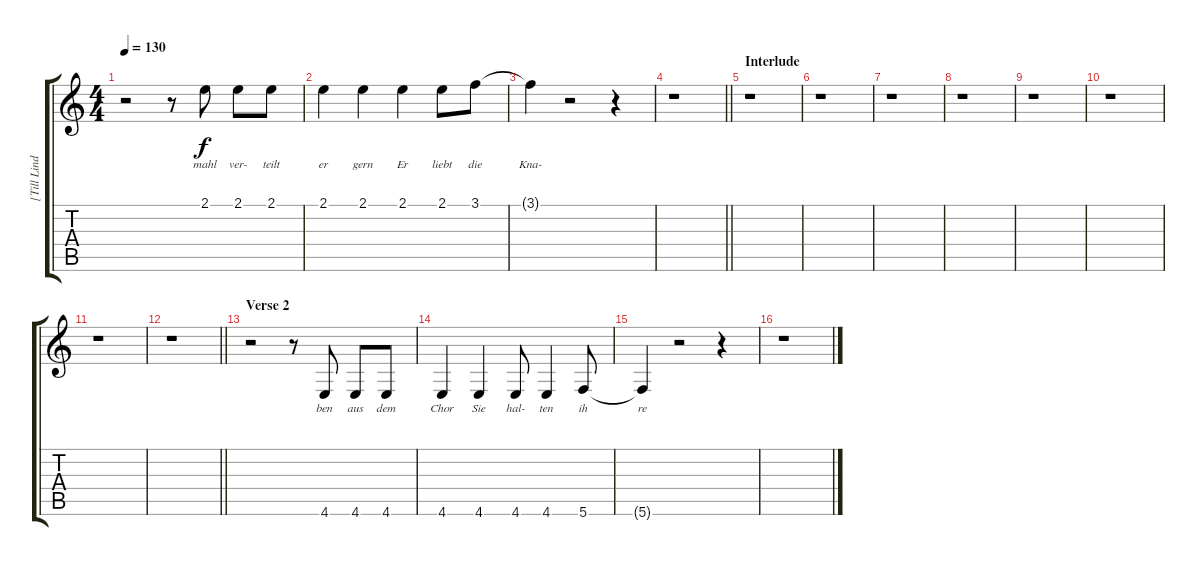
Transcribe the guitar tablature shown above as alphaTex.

\track ("[Till Lindemann]  Singing" "[Till Lind") {instrument electricguitarclean}
\staff {score tabs}
\tuning (D4 A3 F3 C3 G2 C2) {hide}
\ts (4 4)
\tempo 130
\clef g2
\ks c
r.2{dy f} r.8 2.1.8{lyrics (0 "mahl") lyrics (1 "") lyrics (2 "") lyrics (3 "") lyrics (4 "")} 2.1.8{lyrics (0 "ver-") lyrics (1 "") lyrics (2 "") lyrics (3 "") lyrics (4 "")} 2.1.8{lyrics (0 "teilt") lyrics (1 "") lyrics (2 "") lyrics (3 "") lyrics (4 "")} |
2.1.4{lyrics (0 "er") lyrics (1 "") lyrics (2 "") lyrics (3 "") lyrics (4 "")} 2.1.4{lyrics (0 "gern") lyrics (1 "") lyrics (2 "") lyrics (3 "") lyrics (4 "")} 2.1.4{lyrics (0 "Er") lyrics (1 "") lyrics (2 "") lyrics (3 "") lyrics (4 "")} 2.1.8{lyrics (0 "liebt") lyrics (1 "") lyrics (2 "") lyrics (3 "") lyrics (4 "")} 3.1.8{lyrics (0 "die") lyrics (1 "") lyrics (2 "") lyrics (3 "") lyrics (4 "")} |
3.1{t}.4{lyrics (0 "Kna-") lyrics (1 "") lyrics (2 "") lyrics (3 "") lyrics (4 "")} r.2 r.4 |
\barLineRight lightlight
r.1 |
\section ("" "Interlude")
r.1 |
r.1 |
r.1 |
r.1 |
r.1 |
r.1 |
r.1 |
\barLineRight lightlight
r.1 |
\section ("" "Verse 2")
r.2 r.8 4.6.8{lyrics (0 "ben") lyrics (1 "") lyrics (2 "") lyrics (3 "") lyrics (4 "")} 4.6.8{lyrics (0 "aus") lyrics (1 "") lyrics (2 "") lyrics (3 "") lyrics (4 "")} 4.6.8{lyrics (0 "dem") lyrics (1 "") lyrics (2 "") lyrics (3 "") lyrics (4 "")} |
4.6.4{lyrics (0 "Chor") lyrics (1 "") lyrics (2 "") lyrics (3 "") lyrics (4 "")} 4.6.4{lyrics (0 "Sie") lyrics (1 "") lyrics (2 "") lyrics (3 "") lyrics (4 "")} 4.6.8{lyrics (0 "hal-") lyrics (1 "") lyrics (2 "") lyrics (3 "") lyrics (4 "")} 4.6.4{lyrics (0 "ten") lyrics (1 "") lyrics (2 "") lyrics (3 "") lyrics (4 "")} 5.6.8{lyrics (0 "ih") lyrics (1 "") lyrics (2 "") lyrics (3 "") lyrics (4 "")} |
5.6{t}.4{lyrics (0 "re") lyrics (1 "") lyrics (2 "") lyrics (3 "") lyrics (4 "")} r.2 r.4 |
r.1
